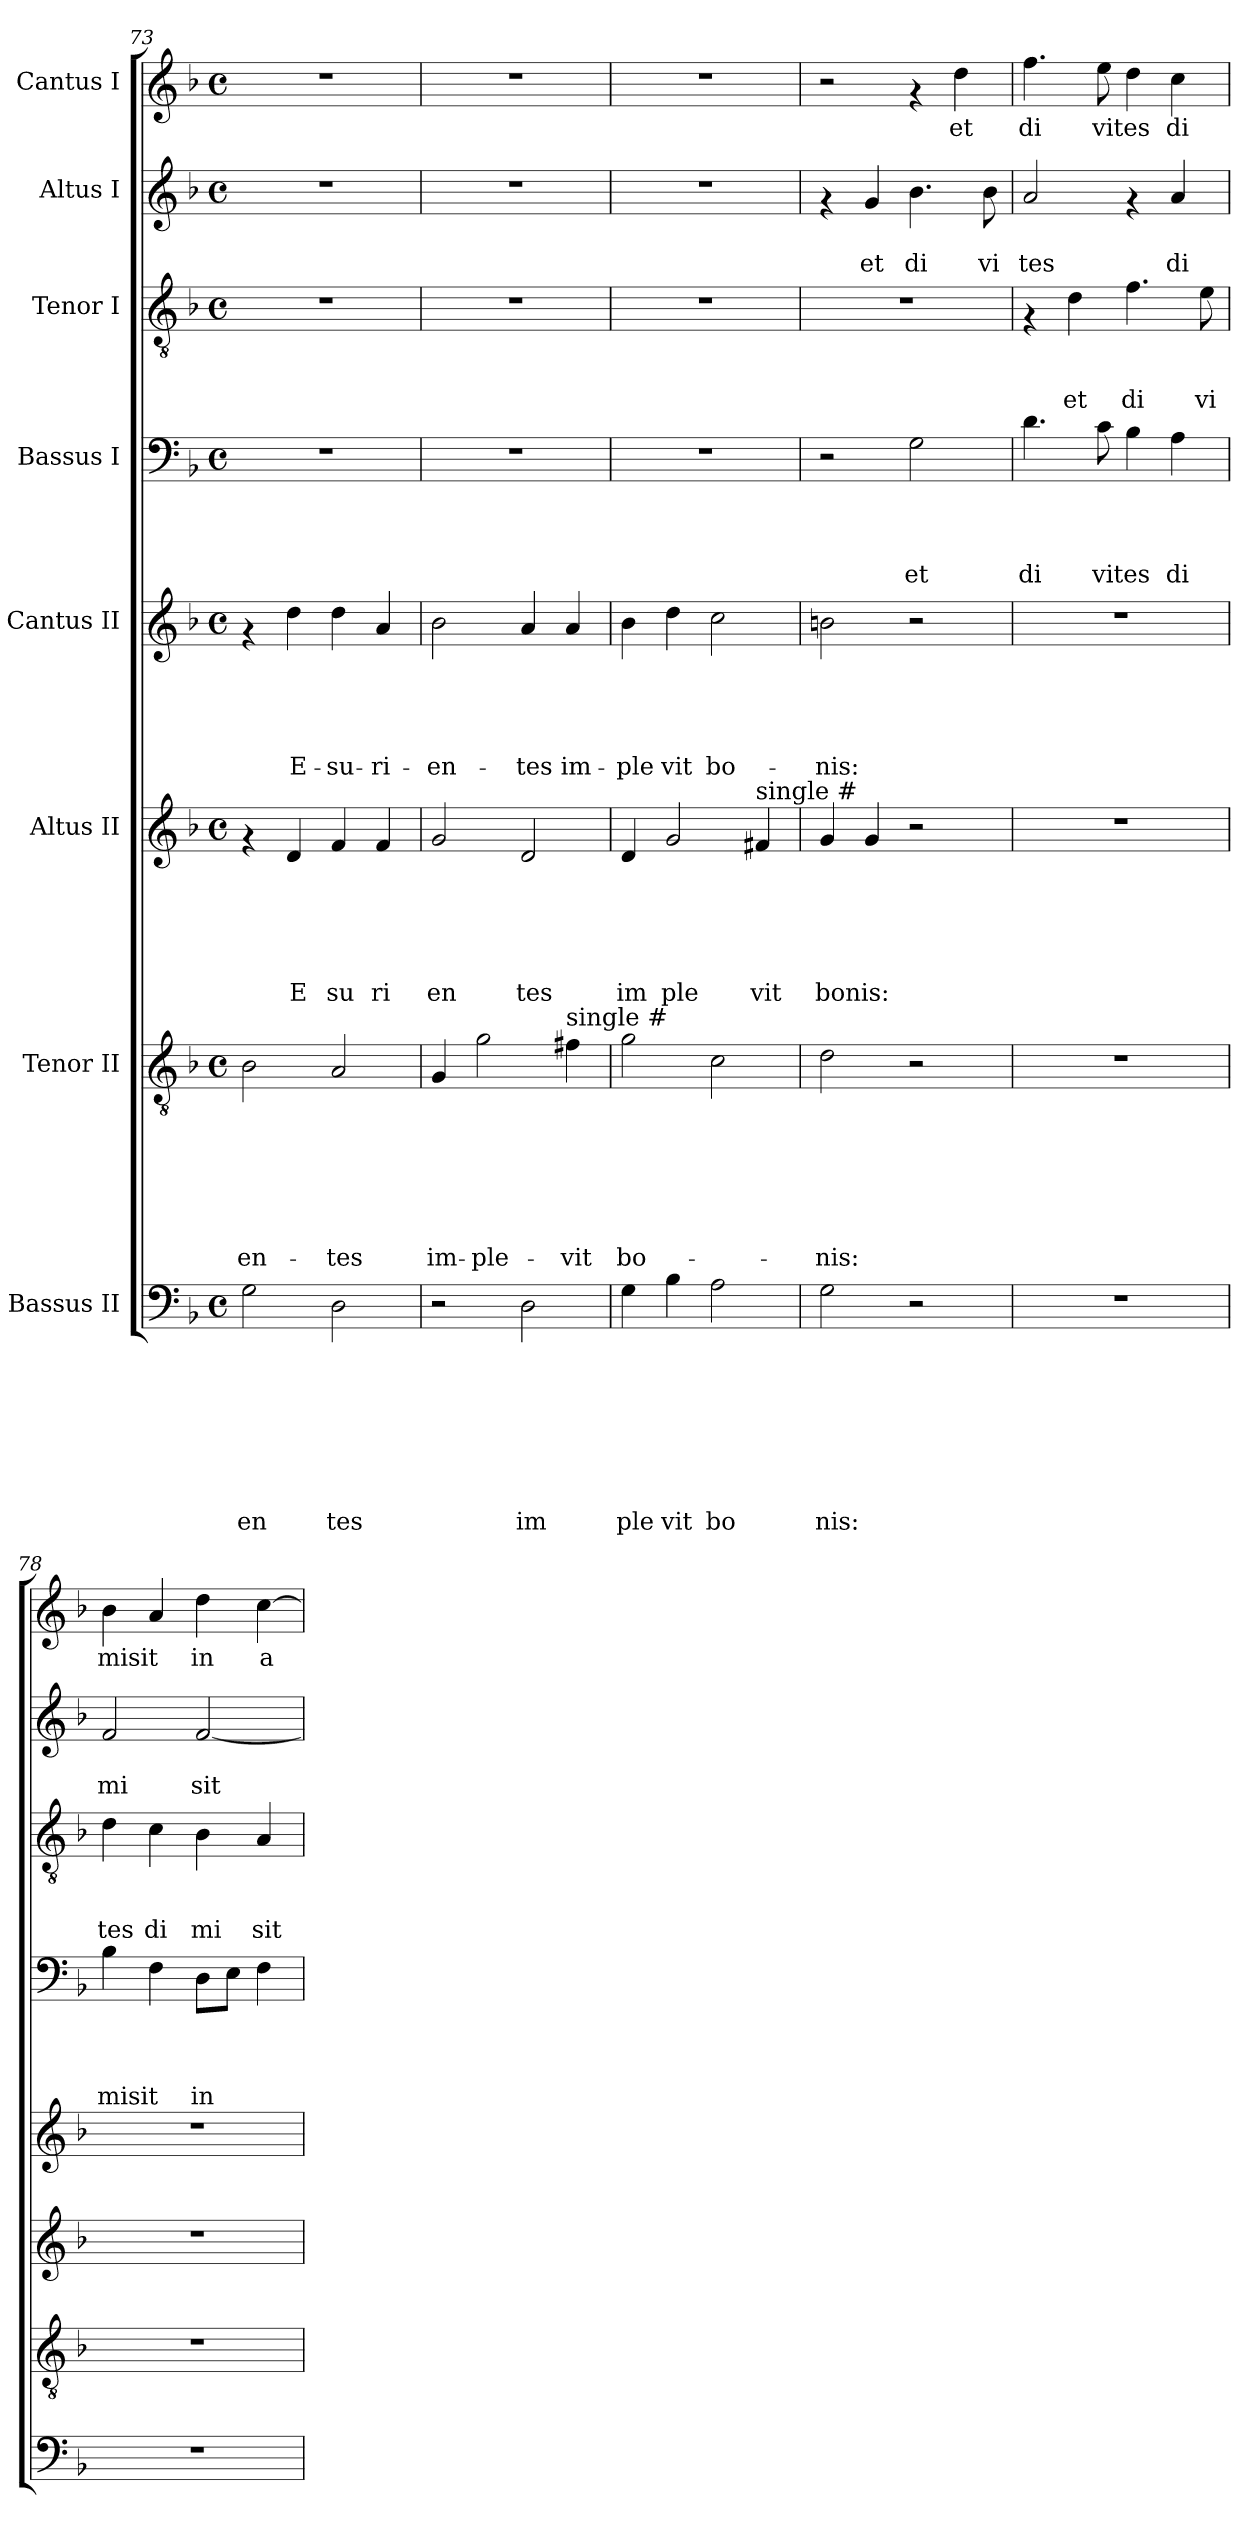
**kern	**text	**text	**text	**text	**text	**text	**text	**text	**kern	**text	**text	**text	**text	**text	**text	**text	**kern	**text	**text	**text	**text	**text	**text	**kern	**text	**text	**text	**text	**text	**kern	**text	**text	**text	**text	**kern	**text	**text	**text	**kern	**text	**text	**kern	**text
*part8	*part8	*part8	*part8	*part8	*part8	*part8	*part8	*part8	*part7	*part7	*part7	*part7	*part7	*part7	*part7	*part7	*part6	*part6	*part6	*part6	*part6	*part6	*part6	*part5	*part5	*part5	*part5	*part5	*part5	*part4	*part4	*part4	*part4	*part4	*part3	*part3	*part3	*part3	*part2	*part2	*part2	*part1	*part1
*staff8	*staff8	*staff8	*staff8	*staff8	*staff8	*staff8	*staff8	*staff8	*staff7	*staff7	*staff7	*staff7	*staff7	*staff7	*staff7	*staff7	*staff6	*staff6	*staff6	*staff6	*staff6	*staff6	*staff6	*staff5	*staff5	*staff5	*staff5	*staff5	*staff5	*staff4	*staff4	*staff4	*staff4	*staff4	*staff3	*staff3	*staff3	*staff3	*staff2	*staff2	*staff2	*staff1	*staff1
*I"Bassus II	*	*	*	*	*	*	*	*	*I"Tenor II	*	*	*	*	*	*	*	*I"Altus II	*	*	*	*	*	*	*I"Cantus II	*	*	*	*	*	*I"Bassus I	*	*	*	*	*I"Tenor I	*	*	*	*I"Altus I	*	*	*I"Cantus I	*
*clefF4	*	*	*	*	*	*	*	*	*clefGv2	*	*	*	*	*	*	*	*clefG2	*	*	*	*	*	*	*clefG2	*	*	*	*	*	*clefF4	*	*	*	*	*clefGv2	*	*	*	*clefG2	*	*	*clefG2	*
*k[b-]	*	*	*	*	*	*	*	*	*k[b-]	*	*	*	*	*	*	*	*k[b-]	*	*	*	*	*	*	*k[b-]	*	*	*	*	*	*k[b-]	*	*	*	*	*k[b-]	*	*	*	*k[b-]	*	*	*k[b-]	*
*F:	*	*	*	*	*	*	*	*	*F:	*	*	*	*	*	*	*	*F:	*	*	*	*	*	*	*F:	*	*	*	*	*	*F:	*	*	*	*	*F:	*	*	*	*F:	*	*	*F:	*
*M4/4	*	*	*	*	*	*	*	*	*M4/4	*	*	*	*	*	*	*	*M4/4	*	*	*	*	*	*	*M4/4	*	*	*	*	*	*M4/4	*	*	*	*	*M4/4	*	*	*	*M4/4	*	*	*M4/4	*
*met(c)	*	*	*	*	*	*	*	*	*met(c)	*	*	*	*	*	*	*	*met(c)	*	*	*	*	*	*	*met(c)	*	*	*	*	*	*met(c)	*	*	*	*	*met(c)	*	*	*	*met(c)	*	*	*met(c)	*
=73	=73	=73	=73	=73	=73	=73	=73	=73	=73	=73	=73	=73	=73	=73	=73	=73	=73	=73	=73	=73	=73	=73	=73	=73	=73	=73	=73	=73	=73	=73	=73	=73	=73	=73	=73	=73	=73	=73	=73	=73	=73	=73	=73
!	!	!	!	!	!	!	!	!LO:LY:b	!	!	!	!	!	!	!	!LO:LY:b	!	!	!	!	!	!	!	!	!	!	!	!	!	!	!	!	!	!	!	!	!	!	!	!	!	!	!
2G\	.	.	.	.	.	.	.	en	2B-\	.	.	.	.	.	.	-en-	4rf	.	.	.	.	.	.	4rf	.	.	.	.	.	1r	.	.	.	.	1r	.	.	.	1r	.	.	1r	.
!	!	!	!	!	!	!	!	!	!	!	!	!	!	!	!	!	!	!	!	!	!	!	!LO:LY:b	!	!	!	!	!	!LO:LY:b	!	!	!	!	!	!	!	!	!	!	!	!	!	!
.	.	.	.	.	.	.	.	.	.	.	.	.	.	.	.	.	4d/	.	.	.	.	.	E	4dd\	.	.	.	.	E-	.	.	.	.	.	.	.	.	.	.	.	.	.	.
!	!	!	!	!	!	!	!	!LO:LY:b	!	!	!	!	!	!	!	!LO:LY:b	!	!	!	!	!	!	!LO:LY:b	!	!	!	!	!	!LO:LY:b	!	!	!	!	!	!	!	!	!	!	!	!	!	!
2D\	.	.	.	.	.	.	.	tes	2A/	.	.	.	.	.	.	-tes	4f/	.	.	.	.	.	su	4dd\	.	.	.	.	-su-	.	.	.	.	.	.	.	.	.	.	.	.	.	.
!	!	!	!	!	!	!	!	!	!	!	!	!	!	!	!	!	!	!	!	!	!	!	!LO:LY:b	!	!	!	!	!	!LO:LY:b	!	!	!	!	!	!	!	!	!	!	!	!	!	!
.	.	.	.	.	.	.	.	.	.	.	.	.	.	.	.	.	4f/	.	.	.	.	.	ri	4a/	.	.	.	.	-ri-	.	.	.	.	.	.	.	.	.	.	.	.	.	.
=74	=74	=74	=74	=74	=74	=74	=74	=74	=74	=74	=74	=74	=74	=74	=74	=74	=74	=74	=74	=74	=74	=74	=74	=74	=74	=74	=74	=74	=74	=74	=74	=74	=74	=74	=74	=74	=74	=74	=74	=74	=74	=74	=74
!	!	!	!	!	!	!	!	!	!	!	!	!	!	!	!	!LO:LY:b	!	!	!	!	!	!	!LO:LY:b	!	!	!	!	!	!LO:LY:b	!	!	!	!	!	!	!	!	!	!	!	!	!	!
2r	.	.	.	.	.	.	.	.	4G/	.	.	.	.	.	.	im-	2g/	.	.	.	.	.	en	2b-\	.	.	.	.	-en-	1r	.	.	.	.	1r	.	.	.	1r	.	.	1r	.
!	!	!	!	!	!	!	!	!	!	!	!	!	!	!	!	!LO:LY:b	!	!	!	!	!	!	!	!	!	!	!	!	!	!	!	!	!	!	!	!	!	!	!	!	!	!	!
.	.	.	.	.	.	.	.	.	2g\	.	.	.	.	.	.	-ple-	.	.	.	.	.	.	.	.	.	.	.	.	.	.	.	.	.	.	.	.	.	.	.	.	.	.	.
!	!	!	!	!	!	!	!	!LO:LY:b	!	!	!	!	!	!	!	!	!	!	!	!	!	!	!LO:LY:b	!	!	!	!	!	!LO:LY:b	!	!	!	!	!	!	!	!	!	!	!	!	!	!
2D\	.	.	.	.	.	.	.	im	.	.	.	.	.	.	.	.	2d/	.	.	.	.	.	tes	4a/	.	.	.	.	-tes	.	.	.	.	.	.	.	.	.	.	.	.	.	.
!	!	!	!	!	!	!	!	!	!LO:TX:a:t=single #	!	!	!	!	!	!	!	!	!	!	!	!	!	!	!	!	!	!	!	!	!	!	!	!	!	!	!	!	!	!	!	!	!	!
!	!	!	!	!	!	!	!	!	!	!	!	!	!	!	!	!LO:LY:b	!	!	!	!	!	!	!	!	!	!	!	!	!LO:LY:b	!	!	!	!	!	!	!	!	!	!	!	!	!	!
.	.	.	.	.	.	.	.	.	4f#\	.	.	.	.	.	.	-vit	.	.	.	.	.	.	.	4a/	.	.	.	.	im-	.	.	.	.	.	.	.	.	.	.	.	.	.	.
=75	=75	=75	=75	=75	=75	=75	=75	=75	=75	=75	=75	=75	=75	=75	=75	=75	=75	=75	=75	=75	=75	=75	=75	=75	=75	=75	=75	=75	=75	=75	=75	=75	=75	=75	=75	=75	=75	=75	=75	=75	=75	=75	=75
!	!	!	!	!	!	!	!	!LO:LY:b	!	!	!	!	!	!	!	!LO:LY:b	!	!	!	!	!	!	!LO:LY:b	!	!	!	!	!	!LO:LY:b	!	!	!	!	!	!	!	!	!	!	!	!	!	!
4G\	.	.	.	.	.	.	.	ple	2g\	.	.	.	.	.	.	bo-	4d/	.	.	.	.	.	im	4b-\	.	.	.	.	-ple	1r	.	.	.	.	1r	.	.	.	1r	.	.	1r	.
!	!	!	!	!	!	!	!	!LO:LY:b	!	!	!	!	!	!	!	!	!	!	!	!	!	!	!LO:LY:b	!	!	!	!	!	!LO:LY:b	!	!	!	!	!	!	!	!	!	!	!	!	!	!
4B-\	.	.	.	.	.	.	.	vit	.	.	.	.	.	.	.	.	2g/	.	.	.	.	.	ple	4dd\	.	.	.	.	vit	.	.	.	.	.	.	.	.	.	.	.	.	.	.
!	!	!	!	!	!	!	!	!LO:LY:b	!	!	!	!	!	!	!	!	!	!	!	!	!	!	!	!	!	!	!	!	!LO:LY:b	!	!	!	!	!	!	!	!	!	!	!	!	!	!
2A\	.	.	.	.	.	.	.	bo	2c\	.	.	.	.	.	.	.	.	.	.	.	.	.	.	2cc\	.	.	.	.	bo-	.	.	.	.	.	.	.	.	.	.	.	.	.	.
!	!	!	!	!	!	!	!	!	!	!	!	!	!	!	!	!	!LO:TX:a:t=single #	!	!	!	!	!	!	!	!	!	!	!	!	!	!	!	!	!	!	!	!	!	!	!	!	!	!
!	!	!	!	!	!	!	!	!	!	!	!	!	!	!	!	!	!	!	!	!	!	!	!LO:LY:b	!	!	!	!	!	!	!	!	!	!	!	!	!	!	!	!	!	!	!	!
.	.	.	.	.	.	.	.	.	.	.	.	.	.	.	.	.	4f#/	.	.	.	.	.	vit	.	.	.	.	.	.	.	.	.	.	.	.	.	.	.	.	.	.	.	.
=76	=76	=76	=76	=76	=76	=76	=76	=76	=76	=76	=76	=76	=76	=76	=76	=76	=76	=76	=76	=76	=76	=76	=76	=76	=76	=76	=76	=76	=76	=76	=76	=76	=76	=76	=76	=76	=76	=76	=76	=76	=76	=76	=76
!	!	!	!	!	!	!	!	!LO:LY:b	!	!	!	!	!	!	!	!LO:LY:b	!	!	!	!	!	!	!LO:LY:b	!	!	!	!	!	!LO:LY:b	!	!	!	!	!	!	!	!	!	!	!	!	!	!
2G\	.	.	.	.	.	.	.	nis:	2d\	.	.	.	.	.	.	-nis:	4g/	.	.	.	.	.	bonis:	2bn\	.	.	.	.	-nis:	2r	.	.	.	.	1r	.	.	.	4rf	.	.	2r	.
!	!	!	!	!	!	!	!	!	!	!	!	!	!	!	!	!	!	!	!	!	!	!	!	!	!	!	!	!	!	!	!	!	!	!	!	!	!	!	!	!	!LO:LY:b	!	!
.	.	.	.	.	.	.	.	.	.	.	.	.	.	.	.	.	4g/	.	.	.	.	.	.	.	.	.	.	.	.	.	.	.	.	.	.	.	.	.	4g/	.	et	.	.
!	!	!	!	!	!	!	!	!	!	!	!	!	!	!	!	!	!	!	!	!	!	!	!	!	!	!	!	!	!	!	!	!	!	!LO:LY:b	!	!	!	!	!	!	!LO:LY:b	!	!
2r	.	.	.	.	.	.	.	.	2r	.	.	.	.	.	.	.	2r	.	.	.	.	.	.	2r	.	.	.	.	.	2G\	.	.	.	et	.	.	.	.	4.b-\	.	di	4rf	.
!	!	!	!	!	!	!	!	!	!	!	!	!	!	!	!	!	!	!	!	!	!	!	!	!	!	!	!	!	!	!	!	!	!	!	!	!	!	!	!	!	!	!	!LO:LY:b
.	.	.	.	.	.	.	.	.	.	.	.	.	.	.	.	.	.	.	.	.	.	.	.	.	.	.	.	.	.	.	.	.	.	.	.	.	.	.	.	.	.	4dd\	et
!	!	!	!	!	!	!	!	!	!	!	!	!	!	!	!	!	!	!	!	!	!	!	!	!	!	!	!	!	!	!	!	!	!	!	!	!	!	!	!	!	!LO:LY:b	!	!
.	.	.	.	.	.	.	.	.	.	.	.	.	.	.	.	.	.	.	.	.	.	.	.	.	.	.	.	.	.	.	.	.	.	.	.	.	.	.	8b-\	.	vi	.	.
!!LO:PB:g=z
=77	=77	=77	=77	=77	=77	=77	=77	=77	=77	=77	=77	=77	=77	=77	=77	=77	=77	=77	=77	=77	=77	=77	=77	=77	=77	=77	=77	=77	=77	=77	=77	=77	=77	=77	=77	=77	=77	=77	=77	=77	=77	=77	=77
!	!	!	!	!	!	!	!	!	!	!	!	!	!	!	!	!	!	!	!	!	!	!	!	!	!	!	!	!	!	!	!	!	!	!LO:LY:b	!	!	!	!	!	!	!LO:LY:b	!	!LO:LY:b
1r	.	.	.	.	.	.	.	.	1r	.	.	.	.	.	.	.	1r	.	.	.	.	.	.	1r	.	.	.	.	.	4.d\	.	.	.	di	4rF	.	.	.	2a/	.	tes	4.ff\	di
!	!	!	!	!	!	!	!	!	!	!	!	!	!	!	!	!	!	!	!	!	!	!	!	!	!	!	!	!	!	!	!	!	!	!	!	!	!	!LO:LY:b	!	!	!	!	!
.	.	.	.	.	.	.	.	.	.	.	.	.	.	.	.	.	.	.	.	.	.	.	.	.	.	.	.	.	.	.	.	.	.	.	4d\	.	.	et	.	.	.	.	.
!	!	!	!	!	!	!	!	!	!	!	!	!	!	!	!	!	!	!	!	!	!	!	!	!	!	!	!	!	!	!	!	!	!	!LO:LY:b	!	!	!	!	!	!	!	!	!LO:LY:b
.	.	.	.	.	.	.	.	.	.	.	.	.	.	.	.	.	.	.	.	.	.	.	.	.	.	.	.	.	.	8c\	.	.	.	vites	.	.	.	.	.	.	.	8ee\	vites
!	!	!	!	!	!	!	!	!	!	!	!	!	!	!	!	!	!	!	!	!	!	!	!	!	!	!	!	!	!	!	!	!	!	!	!	!	!	!LO:LY:b	!	!	!	!	!
.	.	.	.	.	.	.	.	.	.	.	.	.	.	.	.	.	.	.	.	.	.	.	.	.	.	.	.	.	.	4B-\	.	.	.	.	4.f\	.	.	di	4rf	.	.	4dd\	.
!	!	!	!	!	!	!	!	!	!	!	!	!	!	!	!	!	!	!	!	!	!	!	!	!	!	!	!	!	!	!	!	!	!	!LO:LY:b	!	!	!	!	!	!	!LO:LY:b	!	!LO:LY:b
.	.	.	.	.	.	.	.	.	.	.	.	.	.	.	.	.	.	.	.	.	.	.	.	.	.	.	.	.	.	4A\	.	.	.	di	.	.	.	.	4a/	.	di	4cc\	di
!	!	!	!	!	!	!	!	!	!	!	!	!	!	!	!	!	!	!	!	!	!	!	!	!	!	!	!	!	!	!	!	!	!	!	!	!	!	!LO:LY:b	!	!	!	!	!
.	.	.	.	.	.	.	.	.	.	.	.	.	.	.	.	.	.	.	.	.	.	.	.	.	.	.	.	.	.	.	.	.	.	.	8e\	.	.	vi	.	.	.	.	.
=78	=78	=78	=78	=78	=78	=78	=78	=78	=78	=78	=78	=78	=78	=78	=78	=78	=78	=78	=78	=78	=78	=78	=78	=78	=78	=78	=78	=78	=78	=78	=78	=78	=78	=78	=78	=78	=78	=78	=78	=78	=78	=78	=78
!	!	!	!	!	!	!	!	!	!	!	!	!	!	!	!	!	!	!	!	!	!	!	!	!	!	!	!	!	!	!	!	!	!	!LO:LY:b	!	!	!	!LO:LY:b	!	!	!LO:LY:b	!	!LO:LY:b
1r	.	.	.	.	.	.	.	.	1r	.	.	.	.	.	.	.	1r	.	.	.	.	.	.	1r	.	.	.	.	.	4B-\	.	.	.	misit	4d\	.	.	tes	2f/	.	mi	4b-\	misit
!	!	!	!	!	!	!	!	!	!	!	!	!	!	!	!	!	!	!	!	!	!	!	!	!	!	!	!	!	!	!	!	!	!	!	!	!	!	!LO:LY:b	!	!	!	!	!
.	.	.	.	.	.	.	.	.	.	.	.	.	.	.	.	.	.	.	.	.	.	.	.	.	.	.	.	.	.	4F\	.	.	.	.	4c\	.	.	di	.	.	.	4a/	.
!	!	!	!	!	!	!	!	!	!	!	!	!	!	!	!	!	!	!	!	!	!	!	!	!	!	!	!	!	!	!	!	!	!	!LO:LY:b	!	!	!	!LO:LY:b	!	!	!LO:LY:b	!	!LO:LY:b
.	.	.	.	.	.	.	.	.	.	.	.	.	.	.	.	.	.	.	.	.	.	.	.	.	.	.	.	.	.	8D\L	.	.	.	in	4B-\	.	.	mi	[<2f/	.	sit	4dd\	in
.	.	.	.	.	.	.	.	.	.	.	.	.	.	.	.	.	.	.	.	.	.	.	.	.	.	.	.	.	.	8E\J	.	.	.	.	.	.	.	.	.	.	.	.	.
!	!	!	!	!	!	!	!	!	!	!	!	!	!	!	!	!	!	!	!	!	!	!	!	!	!	!	!	!	!	!	!	!	!	!	!	!	!	!LO:LY:b	!	!	!	!	!LO:LY:b
.	.	.	.	.	.	.	.	.	.	.	.	.	.	.	.	.	.	.	.	.	.	.	.	.	.	.	.	.	.	4F\	.	.	.	.	4A/	.	.	sit	.	.	.	[>4cc\	a
=	=	=	=	=	=	=	=	=	=	=	=	=	=	=	=	=	=	=	=	=	=	=	=	=	=	=	=	=	=	=	=	=	=	=	=	=	=	=	=	=	=	=	=
*-	*-	*-	*-	*-	*-	*-	*-	*-	*-	*-	*-	*-	*-	*-	*-	*-	*-	*-	*-	*-	*-	*-	*-	*-	*-	*-	*-	*-	*-	*-	*-	*-	*-	*-	*-	*-	*-	*-	*-	*-	*-	*-	*-
